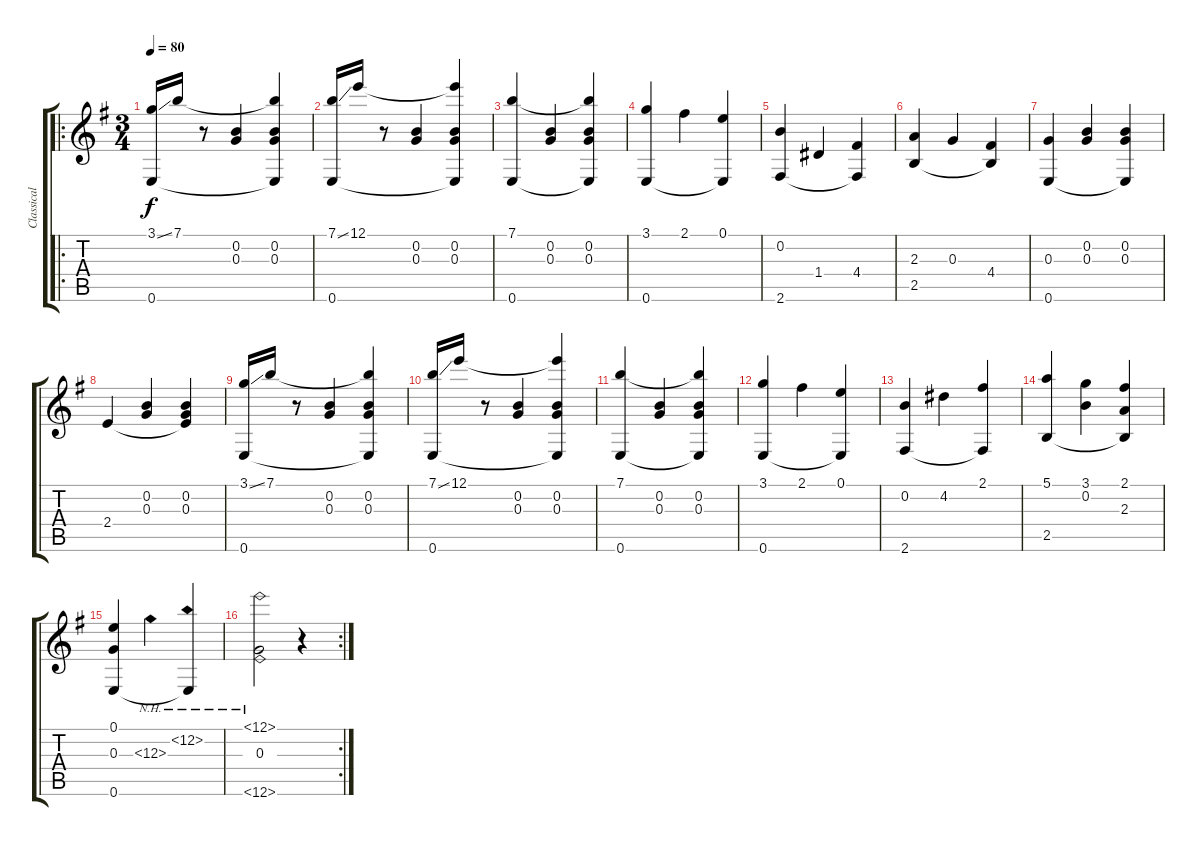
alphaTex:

\track ("Classical Guitar" "Classical ") {instrument acousticguitarnylon}
\staff {score tabs}
\tuning (E4 B3 G3 D3 A2 E2) {hide}
\ro
\ts (3 4)
\tempo 80
\clef g2
\ks g
(3.1{ss} 0.6).16{dy f instrument acousticguitarnylon} 7.1.16 r.8 (0.2 0.3).4 (7.1{t} 0.2 0.3 0.6{t}).4 |
(7.1{ss} 0.6).16 12.1.16 r.8 (0.2 0.3).4 (12.1{t} 0.2 0.3 0.6{t}).4 |
(7.1 0.6).4 (0.2 0.3).4 (7.1{t} 0.2 0.3 0.6{t}).4 |
(3.1 0.6).4 2.1.4 (0.1 0.6{t}).4 |
(0.2 2.6).4 1.4.4 (4.4 2.6{t}).4 |
(2.3 2.5).4 0.3.4 (4.4 2.5{t}).4 |
(0.3 0.6).4 (0.2 0.3).4 (0.2 0.3 0.6{t}).4 |
2.4.4 (0.2 0.3).4 (0.2 0.3 2.4{t}).4 |
(3.1{ss} 0.6).16 7.1.16 r.8 (0.2 0.3).4 (7.1{t} 0.2 0.3 0.6{t}).4 |
(7.1{ss} 0.6).16 12.1.16 r.8 (0.2 0.3).4 (12.1{t} 0.2 0.3 0.6{t}).4 |
(7.1 0.6).4 (0.2 0.3).4 (7.1{t} 0.2 0.3 0.6{t}).4 |
(3.1 0.6).4 2.1.4 (0.1 0.6{t}).4 |
(0.2 2.6).4 4.2.4 (2.1 2.6{t}).4 |
(5.1 2.5).4 (3.1 0.2).4 (2.1 2.3 2.5{t}).4 |
(0.1 0.3 0.6).4 12.3{nh}.4 (12.2{nh} 0.6{t}).4 |
\rc 2
(12.1{nh} 0.3 12.6{nh}).2 r.4
